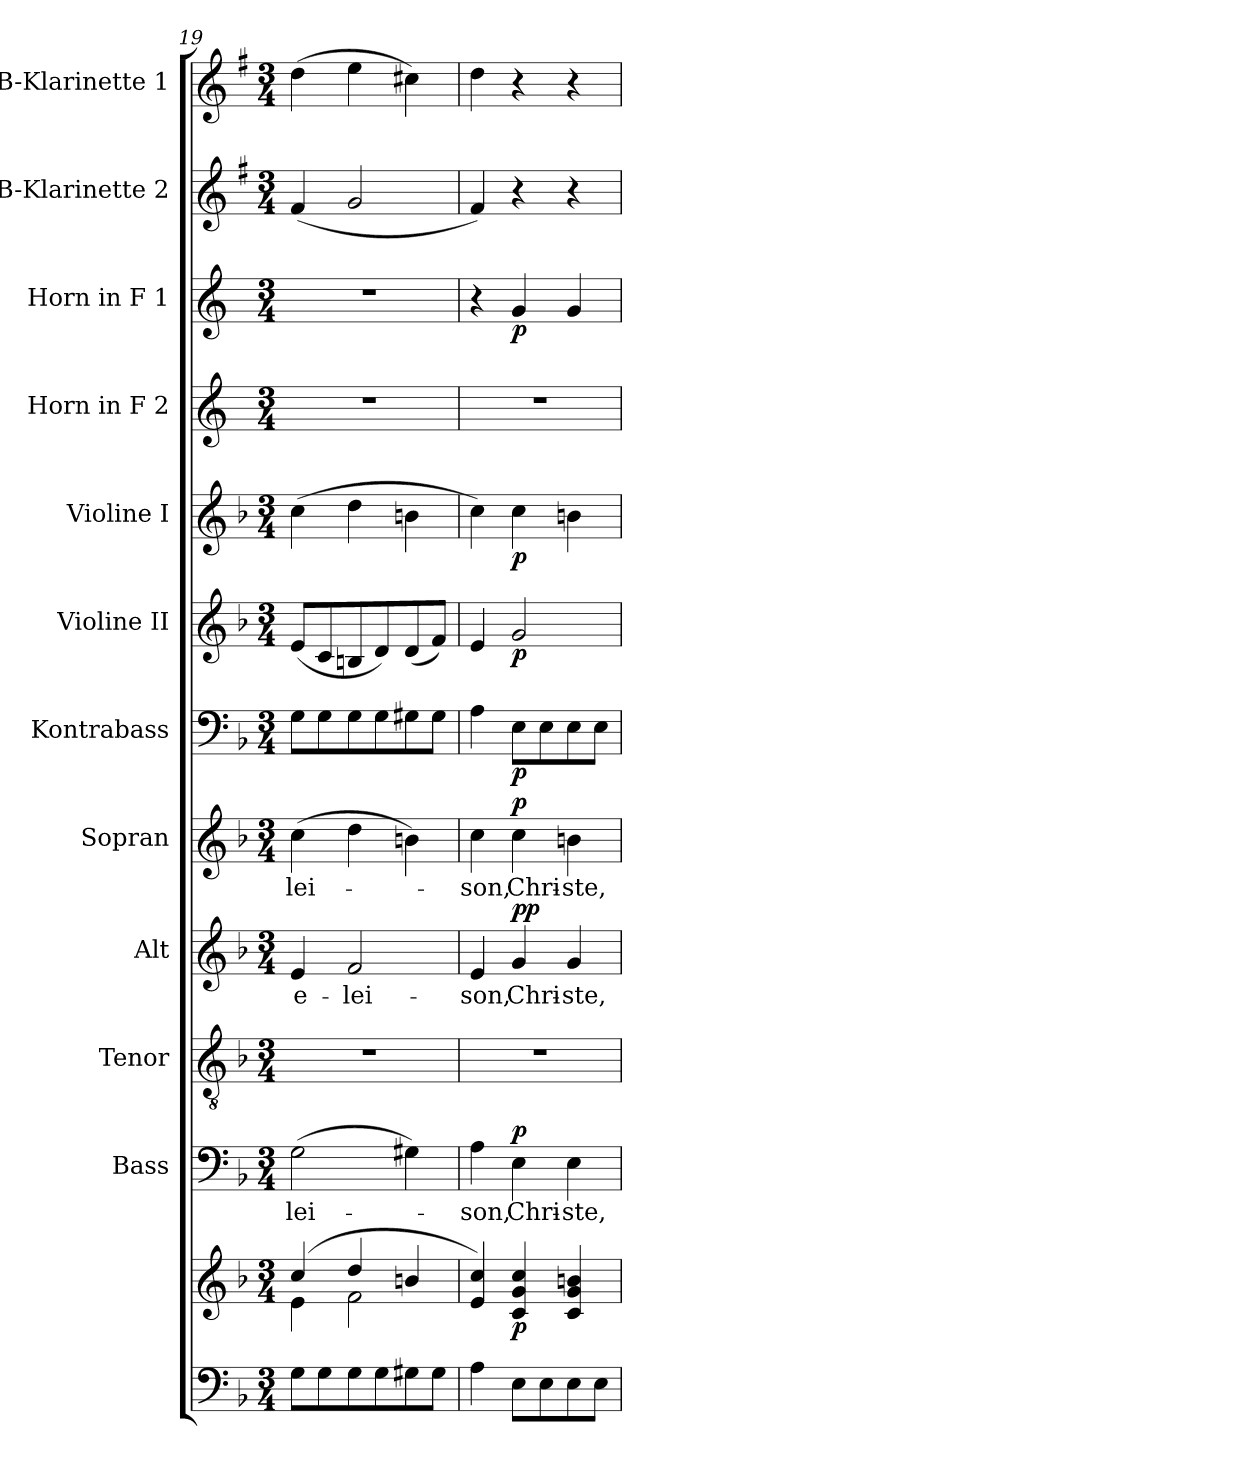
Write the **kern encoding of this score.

**kern	**kern	**dynam	**kern	**text	**dynam	**kern	**kern	**text	**dynam	**kern	**text	**dynam	**kern	**dynam	**kern	**dynam	**kern	**dynam	**kern	**kern	**dynam	**kern	**kern
*part12	*part12	*part12	*part11	*part11	*part11	*part10	*part9	*part9	*part9	*part8	*part8	*part8	*part7	*part7	*part6	*part6	*part5	*part5	*part4	*part3	*part3	*part2	*part1
*staff13	*staff12	*staff12/13	*staff11	*staff11	*staff11	*staff10	*staff9	*staff9	*staff9	*staff8	*staff8	*staff8	*staff7	*staff7	*staff6	*staff6	*staff5	*staff5	*staff4	*staff3	*staff3	*staff2	*staff1
*	*	*	*I"Bass	*	*	*I"Tenor	*I"Alt	*	*	*I"Sopran	*	*	*I"Kontrabass	*	*I"Violine II	*	*I"Violine I	*	*I"Horn in F 2	*I"Horn in F 1	*	*I"B-Klarinette 2	*I"B-Klarinette 1
*	*	*	*I'B.	*	*	*I'T.	*I'A.	*	*	*I'S.	*	*	*I'Kb.	*	*I'Vl. II	*	*I'Vl. I	*	*	*	*	*I'B Kl. 2	*I'B Kl. 1
*clefF4	*clefG2	*	*clefF4	*	*	*clefGv2	*clefG2	*	*	*clefG2	*	*	*clefF4	*	*clefG2	*	*clefG2	*	*clefG2	*clefG2	*	*clefG2	*clefG2
*	*	*	*	*	*	*	*	*	*	*	*	*	*ITrd7c12	*	*	*	*	*	*ITrd4c7	*ITrd4c7	*	*ITrd1c2	*ITrd1c2
*k[b-]	*k[b-]	*	*k[b-]	*	*	*k[b-]	*k[b-]	*	*	*k[b-]	*	*	*k[b-]	*	*k[b-]	*	*k[b-]	*	*k[b-]	*k[b-]	*	*k[b-]	*k[b-]
*F:	*F:	*	*F:	*	*	*F:	*F:	*	*	*F:	*	*	*F:	*	*F:	*	*F:	*	*F:	*F:	*	*F:	*F:
*M3/4	*M3/4	*	*M3/4	*	*	*M3/4	*M3/4	*	*	*M3/4	*	*	*M3/4	*	*M3/4	*	*M3/4	*	*M3/4	*M3/4	*	*M3/4	*M3/4
=19	=19	=19	=19	=19	=19	=19	=19	=19	=19	=19	=19	=19	=19	=19	=19	=19	=19	=19	=19	=19	=19	=19	=19
*	*^	*	*	*	*	*	*	*	*	*	*	*	*	*	*	*	*	*	*	*	*	*	*
!	!	!	!	!	!LO:LY:b	!	!	!	!LO:LY:b	!	!	!LO:LY:b	!	!	!	!	!	!	!	!	!	!	!	!
8G\L	(4cc/	4e\	.	(>2G\	-lei-	.	2.r	4e/	e-	.	(>4cc\	-lei-	.	8GG\L	.	(<8e/L	.	(>4cc\	.	2.r	2.r	.	(<4e/	(>4cc\
8G\	.	.	.	.	.	.	.	.	.	.	.	.	.	8GG\	.	8c/	.	.	.	.	.	.	.	.
!	!	!	!	!	!	!	!	!	!LO:LY:b	!	!	!	!	!	!	!	!	!	!	!	!	!	!	!
8G\	4dd/	2f\	.	.	.	.	.	2f/	-lei-	.	4dd\	.	.	8GG\	.	8Bn/	.	4dd\	.	.	.	.	2f/	4dd\
8G\	.	.	.	.	.	.	.	.	.	.	.	.	.	8GG\	.	8d/)	.	.	.	.	.	.	.	.
8G#X\	4bn/	.	.	4G#X\)	.	.	.	.	.	.	4bn\)	.	.	8GG#X\	.	(<8d/	.	4bn\	.	.	.	.	.	4bn\)
8G#\J	.	.	.	.	.	.	.	.	.	.	.	.	.	8GG#\J	.	8f/J)	.	.	.	.	.	.	.	.
*	*v	*v	*	*	*	*	*	*	*	*	*	*	*	*	*	*	*	*	*	*	*	*	*	*
=20	=20	=20	=20	=20	=20	=20	=20	=20	=20	=20	=20	=20	=20	=20	=20	=20	=20	=20	=20	=20	=20	=20	=20
!	!	!	!	!LO:LY:b	!	!	!	!LO:LY:b	!	!	!LO:LY:b	!	!	!	!	!	!	!	!	!	!	!	!
4A\	4e/ 4cc/)	.	4A\	-son,	.	2.r	4e/	-son,	.	4cc\	-son,	.	4AA\	.	4e/	.	4cc\)	.	2.r	4r	.	4e/)	4cc\
!	!	!LO:DY:b	!	!LO:LY:b	!LO:DY:a	!	!	!LO:LY:b	!LO:DY:a	!	!LO:LY:b	!LO:DY:a	!	!LO:DY:b	!	!LO:DY:b	!	!LO:DY:b	!	!	!LO:DY:b	!	!
8E\L	4c/ 4g/ 4cc/	p	4E\	Chri-	p	.	4g/	Chri-	pp	4cc\	Chri-	p	8EE\L	p	2g/	p	4cc\	p	.	4c/	p	4r	4r
8E\	.	.	.	.	.	.	.	.	.	.	.	.	8EE\	.	.	.	.	.	.	.	.	.	.
!	!	!	!	!LO:LY:b	!	!	!	!LO:LY:b	!	!	!LO:LY:b	!	!	!	!	!	!	!	!	!	!	!	!
8E\	4c/ 4g/ 4bn/	.	4E\	-ste,	.	.	4g/	-ste,	.	4bn\	-ste,	.	8EE\	.	.	.	4bn\	.	.	4c/	.	4r	4r
8E\J	.	.	.	.	.	.	.	.	.	.	.	.	8EE\J	.	.	.	.	.	.	.	.	.	.
=	=	=	=	=	=	=	=	=	=	=	=	=	=	=	=	=	=	=	=	=	=	=	=
*-	*-	*-	*-	*-	*-	*-	*-	*-	*-	*-	*-	*-	*-	*-	*-	*-	*-	*-	*-	*-	*-	*-	*-
